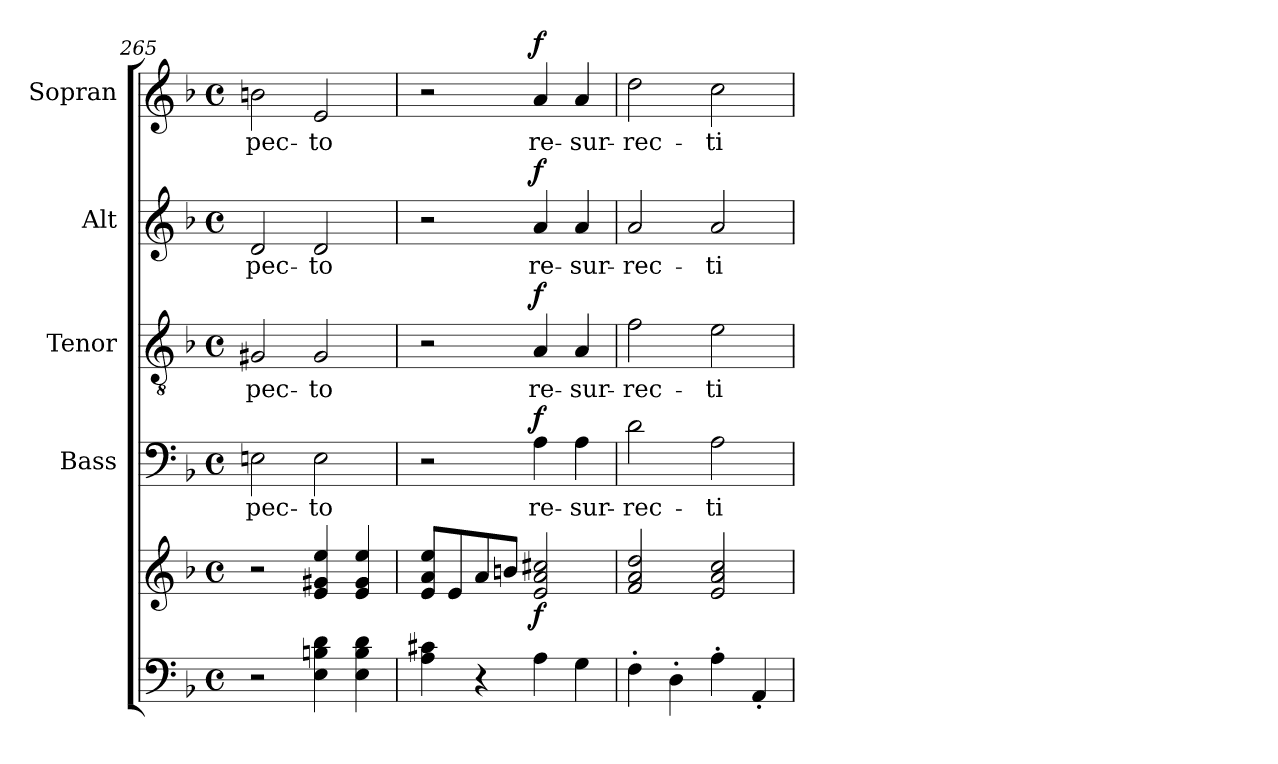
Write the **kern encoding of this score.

**kern	**kern	**dynam	**kern	**text	**dynam	**kern	**text	**dynam	**kern	**text	**dynam	**kern	**text	**dynam
*part5	*part5	*part5	*part4	*part4	*part4	*part3	*part3	*part3	*part2	*part2	*part2	*part1	*part1	*part1
*staff6	*staff5	*staff5/6	*staff4	*staff4	*staff4	*staff3	*staff3	*staff3	*staff2	*staff2	*staff2	*staff1	*staff1	*staff1
*	*	*	*I"Bass	*	*	*I"Tenor	*	*	*I"Alt	*	*	*I"Sopran	*	*
*	*	*	*I'B.	*	*	*I'T.	*	*	*I'A.	*	*	*I'S.	*	*
*clefF4	*clefG2	*	*clefF4	*	*	*clefGv2	*	*	*clefG2	*	*	*clefG2	*	*
*k[b-]	*k[b-]	*	*k[b-]	*	*	*k[b-]	*	*	*k[b-]	*	*	*k[b-]	*	*
*F:	*F:	*	*F:	*	*	*F:	*	*	*F:	*	*	*F:	*	*
*M4/4	*M4/4	*	*M4/4	*	*	*M4/4	*	*	*M4/4	*	*	*M4/4	*	*
*met(c)	*met(c)	*	*met(c)	*	*	*met(c)	*	*	*met(c)	*	*	*met(c)	*	*
=265	=265	=265	=265	=265	=265	=265	=265	=265	=265	=265	=265	=265	=265	=265
!	!	!	!	!LO:LY:b	!	!	!LO:LY:b	!	!	!LO:LY:b	!	!	!LO:LY:b	!
2r	2r	.	2En\	-pec-	.	2G#X/	-pec-	.	2d/	-pec-	.	2bn\	-pec-	.
!	!	!	!	!LO:LY:b	!	!	!LO:LY:b	!	!	!LO:LY:b	!	!	!LO:LY:b	!
4E\ 4Bn\ 4d\	4e/ 4g#X/ 4ee/	.	2E\	-to	.	2G#/	-to	.	2d/	-to	.	2e/	-to	.
4E\ 4B\ 4d\	4e/ 4g#/ 4ee/	.	.	.	.	.	.	.	.	.	.	.	.	.
=266	=266	=266	=266	=266	=266	=266	=266	=266	=266	=266	=266	=266	=266	=266
4A\ 4c#X\	8e/ 8a/ 8ee/L	.	2r	.	.	2r	.	.	2r	.	.	2r	.	.
.	8e/	.	.	.	.	.	.	.	.	.	.	.	.	.
4r	8a/	.	.	.	.	.	.	.	.	.	.	.	.	.
.	8bn/J	.	.	.	.	.	.	.	.	.	.	.	.	.
!	!	!LO:DY:b	!	!LO:LY:b	!LO:DY:a	!	!LO:LY:b	!LO:DY:a	!	!LO:LY:b	!LO:DY:a	!	!LO:LY:b	!LO:DY:a
4A\	2e/ 2a/ 2cc#X/	f	4A\	re-	f	4A/	re-	f	4a/	re-	f	4a/	re-	f
!	!	!	!	!LO:LY:b	!	!	!LO:LY:b	!	!	!LO:LY:b	!	!	!LO:LY:b	!
4G\	.	.	4A\	-sur-	.	4A/	-sur-	.	4a/	-sur-	.	4a/	-sur-	.
=267	=267	=267	=267	=267	=267	=267	=267	=267	=267	=267	=267	=267	=267	=267
!	!	!	!	!LO:LY:b	!	!	!LO:LY:b	!	!	!LO:LY:b	!	!	!LO:LY:b	!
4F'>\	2f/ 2a/ 2dd/	.	2d\	-rec-	.	2f\	-rec-	.	2a/	-rec-	.	2dd\	-rec-	.
4D'>\	.	.	.	.	.	.	.	.	.	.	.	.	.	.
!	!	!	!	!LO:LY:b	!	!	!LO:LY:b	!	!	!LO:LY:b	!	!	!LO:LY:b	!
4A'>\	2e/ 2a/ 2cc/	.	2A\	-ti-	.	2e\	-ti-	.	2a/	-ti-	.	2cc\	-ti-	.
4AA'</	.	.	.	.	.	.	.	.	.	.	.	.	.	.
=	=	=	=	=	=	=	=	=	=	=	=	=	=	=
*-	*-	*-	*-	*-	*-	*-	*-	*-	*-	*-	*-	*-	*-	*-
